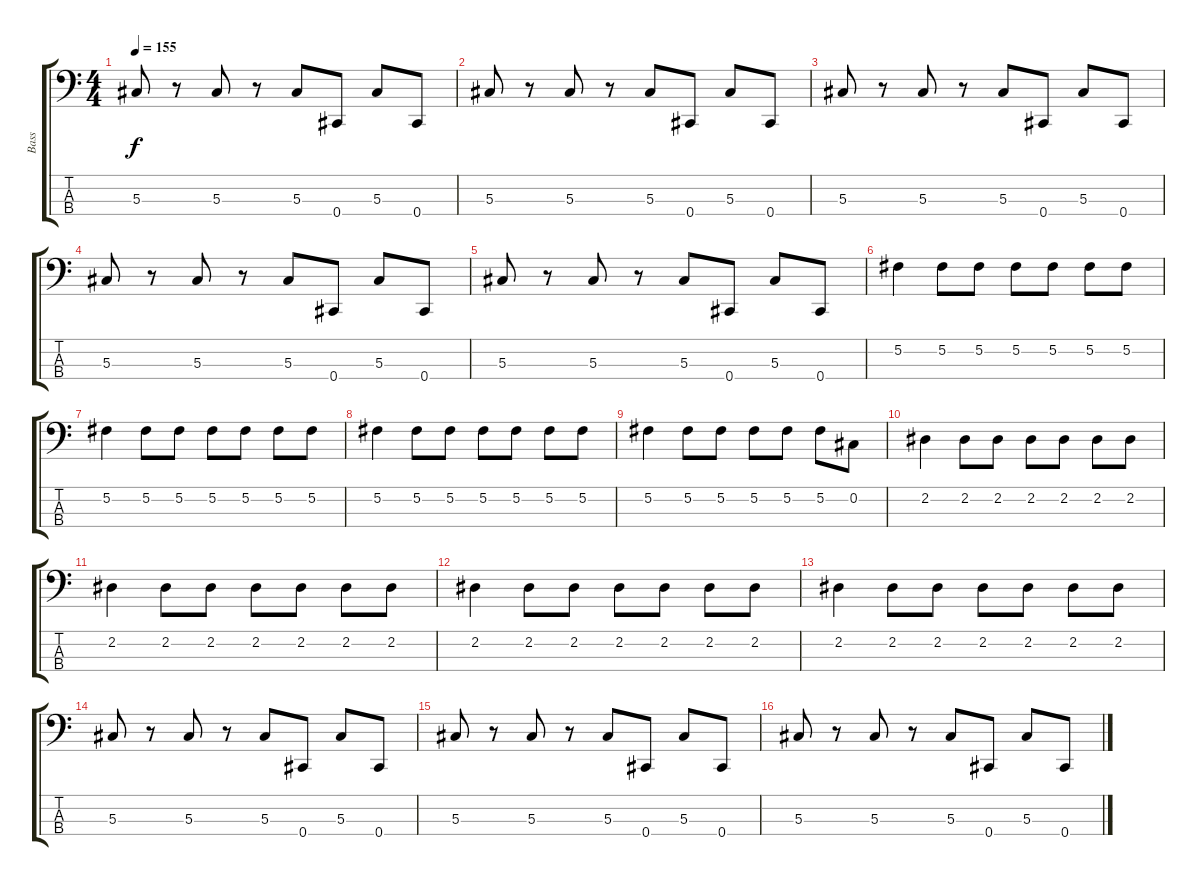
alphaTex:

\track ("Bass" "Bass") {instrument electricbasspick}
\staff {score tabs}
\tuning (Gb2 Db2 Ab1 Db1) {hide}
\ts (4 4)
\tempo 155
\clef f4
\ks c
5.3.8{dy f} r.8 5.3.8 r.8 5.3.8 0.4.8 5.3.8 0.4.8 |
5.3.8 r.8 5.3.8 r.8 5.3.8 0.4.8 5.3.8 0.4.8 |
5.3.8 r.8 5.3.8 r.8 5.3.8 0.4.8 5.3.8 0.4.8 |
5.3.8 r.8 5.3.8 r.8 5.3.8 0.4.8 5.3.8 0.4.8 |
5.3.8 r.8 5.3.8 r.8 5.3.8 0.4.8 5.3.8 0.4.8 |
5.2.4 5.2.8 5.2.8 5.2.8 5.2.8 5.2.8 5.2.8 |
5.2.4 5.2.8 5.2.8 5.2.8 5.2.8 5.2.8 5.2.8 |
5.2.4 5.2.8 5.2.8 5.2.8 5.2.8 5.2.8 5.2.8 |
5.2.4 5.2.8 5.2.8 5.2.8 5.2.8 5.2.8 0.2.8 |
2.2.4 2.2.8 2.2.8 2.2.8 2.2.8 2.2.8 2.2.8 |
2.2.4 2.2.8 2.2.8 2.2.8 2.2.8 2.2.8 2.2.8 |
2.2.4 2.2.8 2.2.8 2.2.8 2.2.8 2.2.8 2.2.8 |
2.2.4 2.2.8 2.2.8 2.2.8 2.2.8 2.2.8 2.2.8 |
5.3.8 r.8 5.3.8 r.8 5.3.8 0.4.8 5.3.8 0.4.8 |
5.3.8 r.8 5.3.8 r.8 5.3.8 0.4.8 5.3.8 0.4.8 |
5.3.8 r.8 5.3.8 r.8 5.3.8 0.4.8 5.3.8 0.4.8
